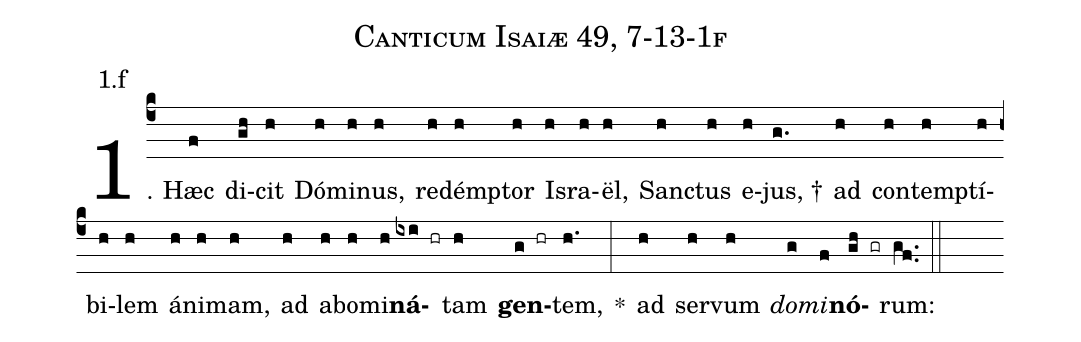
name: Canticum Isaiæ 49, 7-13-1f;
annotation: 1.f;
%%
(c4)1. Hæc(f) di(gh)cit(h) Dó(h)mi(h)nus,(h) red(h)émp(h)tor(h) Is(h)ra(h)ël,(h) Sanc(h)tus(h) e(h)jus, †(g.) ad(h) con(h)temp(h)tí(h)bi(h)lem(h) á(h)ni(h)mam,(h) ad(h) ab(h)o(h)mi(h)<b>ná</b>(ixi hr)tam(h) <b>gen</b>(g hr)tem,(h.) *(:) ad(h) ser(h)vum(h) <i>do</i>(g)<i>mi</i>(f)<b>nó</b>(gh gr)rum:(gf..) (::)
